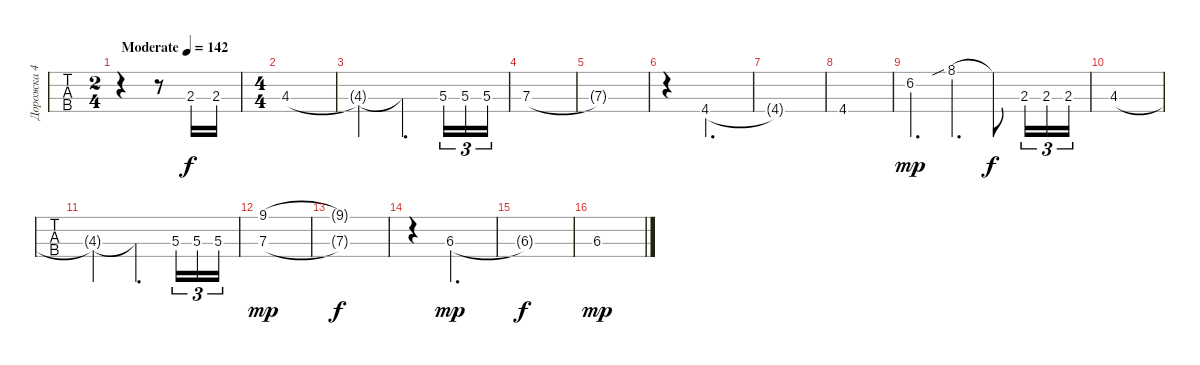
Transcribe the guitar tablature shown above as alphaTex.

\track ("Дорожка 4" "Дорожка 4") {instrument electricbassfinger}
\staff {tabs}
\tuning (G2 D2 A1 E1) {hide}
\ts (2 4)
\tempo (142 "Moderate")
\clef f4
\ks c
r.4{dy f instrument electricbassfinger} r.8 2.3.16 2.3.16 |
\ts (4 4)
4.3.1 |
4.3{t}.2 4.3{t}.4{d} 5.3.16{tu (3 2)} 5.3.16{tu (3 2)} 5.3.16{tu (3 2)} |
7.3.1 |
7.3{t}.1 |
r.4 4.4.2{d} |
4.4{t}.1 |
4.4.1 |
6.2.4{d dy mp} 8.1{sib}.4{d} 8.1{t}.8{dy f} 2.3.16{tu (3 2)} 2.3.16{tu (3 2)} 2.3.16{tu (3 2)} |
4.3.1 |
4.3{t}.2 4.3{t}.4{d} 5.3.16{tu (3 2)} 5.3.16{tu (3 2)} 5.3.16{tu (3 2)} |
(9.1 7.3).1{dy mp} |
(9.1{t} 7.3{t}).1{dy f} |
r.4 6.3.2{d dy mp} |
6.3{t}.1{dy f} |
6.3.1{dy mp}
